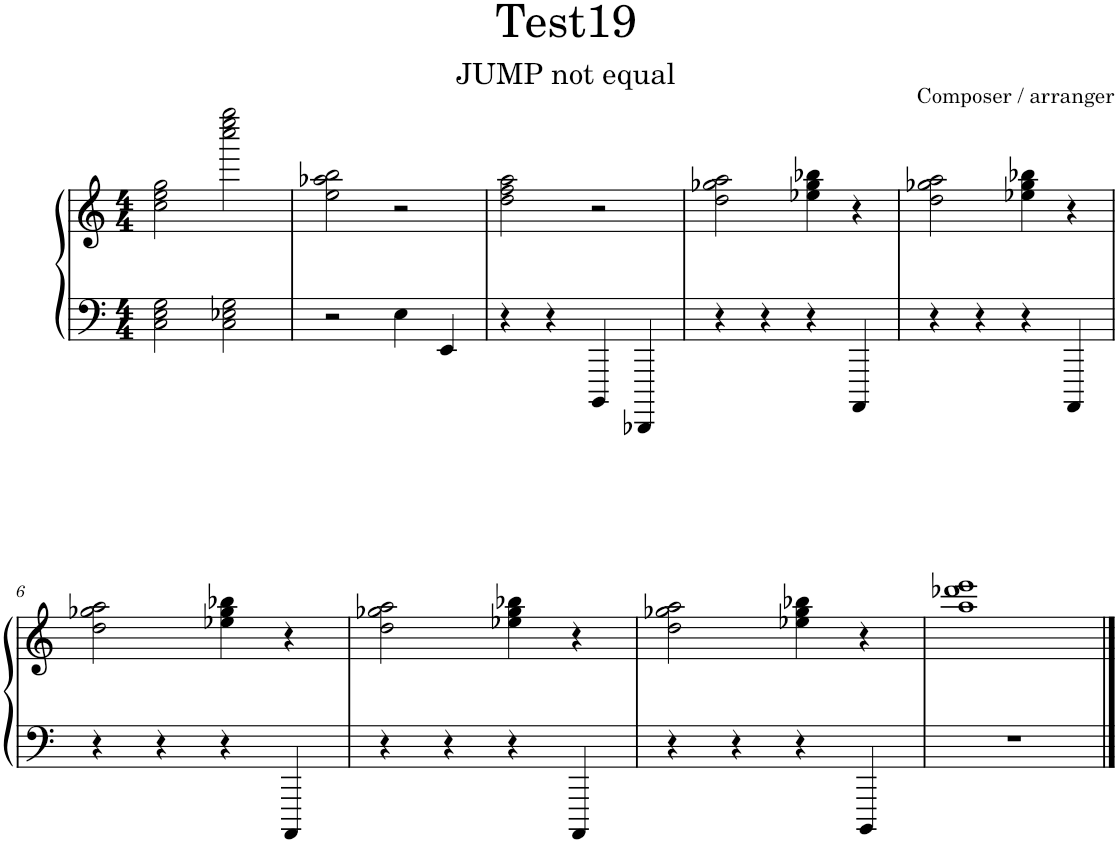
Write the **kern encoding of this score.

**kern	**kern
*part1	*part1
*staff2	*staff1
*I"Piano	*
*I'Pno.	*
*clefF4	*clefG2
*k[]	*k[]
*M4/4	*M4/4
=1	=1
2C\ 2E\ 2G\	2cc\ 2ee\ 2gg\
2C\ 2E-X\ 2G\	2cccc\ 2eeee\ 2gggg\
=2	=2
2r	2ee\ 2aa-X\ 2bb\
4E\	2r
4EE/	.
=3	=3
4r	2dd\ 2ff\ 2aa\
4r	.
4BBBB/	2r
4DDDD-X/	.
=4	=4
4r	2dd\ 2gg-X\ 2aa\
4r	.
4r	4ee-X\ 4gg-\ 4bb-X\
4AAAA/	4r
=5	=5
4r	2dd\ 2gg-X\ 2aa\
4r	.
4r	4ee-X\ 4gg-\ 4bb-X\
4AAAA/	4r
!!LO:LB:g=z
=6	=6
4r	2dd\ 2gg-X\ 2aa\
4r	.
4r	4ee-X\ 4gg-\ 4bb-X\
4AAAA/	4r
=7	=7
4r	2dd\ 2gg-X\ 2aa\
4r	.
4r	4ee-X\ 4gg-\ 4bb-X\
4AAAA/	4r
=8	=8
4r	2dd\ 2gg-X\ 2aa\
4r	.
4r	4ee-X\ 4gg-\ 4bb-X\
4BBBB/	4r
=9	=9
1r	1aa 1ddd-X 1eee
==	==
*-	*-
